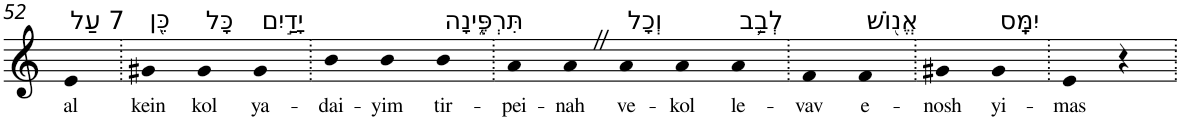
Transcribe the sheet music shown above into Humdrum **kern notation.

**kern	**text
*part1	*part1
*staff1	*staff1
*I"Piano	*
*I'Pno	*
!!LO:PB:g=z
*clefG2	*
*k[]	*
=52	=52
!LO:TX:a:t=7 עַל	!
!	!LO:LY:b
4e	al
=53.	=53.
!LO:TX:a:t=כֵּ֖ן	!
!	!LO:LY:b
4g#X	kein
!LO:TX:a:t=כָּל	!
!	!LO:LY:b
4g#	kol
!LO:TX:a:t=יָדַ֣יִם	!
!	!LO:LY:b
4g#	ya-
=54.	=54.
!	!LO:LY:b
4b	-dai-
!	!LO:LY:b
4b	-yim
!LO:TX:a:t=תִּרְפֶּ֑ינָה	!
!	!LO:LY:b
4b	tir-
=55.	=55.
!	!LO:LY:b
4a	-pei-
!	!LO:LY:b
4aZ	-nah
!LO:TX:a:t=וְכָל	!
!	!LO:LY:b
4a	ve-
!	!LO:LY:b
4a	-kol
!LO:TX:a:t=לְבַ֥ב	!
!	!LO:LY:b
4a	le-
=56.	=56.
!	!LO:LY:b
4f	-vav
!LO:TX:a:t=אֱנ֖וֹשׁ	!
!	!LO:LY:b
4f	e-
=57.	=57.
!	!LO:LY:b
4g#X	-nosh
!LO:TX:a:t=יִמָּֽס	!
!	!LO:LY:b
4g#	yi-
=58.	=58.
!	!LO:LY:b
4e	-mas
4r	.
=.	=.
*-	*-
